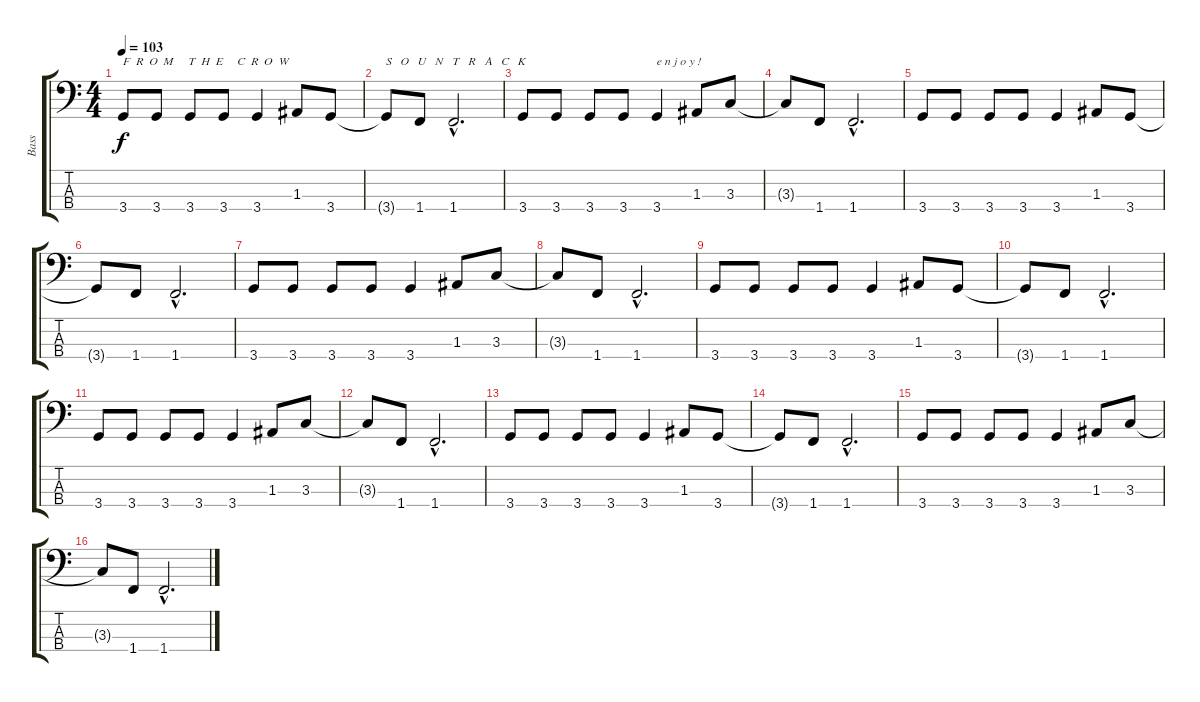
\track ("Bass" "Bass") {instrument electricbassfinger}
\staff {score tabs}
\tuning (G2 D2 A1 E1) {hide}
\ts (4 4)
\tempo 103
\clef f4
\ks c
3.4.8{txt "F  R  O  M     T  H  E     C  R  O  W" dy f instrument electricbassfinger} 3.4.8 3.4.8 3.4.8 3.4.4 1.3.8 3.4.8 |
3.4{t}.8{txt "S   O   U   N   T   R   A   C   K"} 1.4.8 1.4{hac}.2{d} |
3.4.8 3.4.8 3.4.8 3.4.8 3.4.4{txt "e n j o y !"} 1.3.8 3.3.8 |
3.3{t}.8 1.4.8 1.4{hac}.2{d} |
3.4.8 3.4.8 3.4.8 3.4.8 3.4.4 1.3.8 3.4.8 |
3.4{t}.8 1.4.8 1.4{hac}.2{d} |
3.4.8 3.4.8 3.4.8 3.4.8 3.4.4 1.3.8 3.3.8 |
3.3{t}.8 1.4.8 1.4{hac}.2{d} |
3.4.8 3.4.8 3.4.8 3.4.8 3.4.4 1.3.8 3.4.8 |
3.4{t}.8 1.4.8 1.4{hac}.2{d} |
3.4.8 3.4.8 3.4.8 3.4.8 3.4.4 1.3.8 3.3.8 |
3.3{t}.8 1.4.8 1.4{hac}.2{d} |
3.4.8 3.4.8 3.4.8 3.4.8 3.4.4 1.3.8 3.4.8 |
3.4{t}.8 1.4.8 1.4{hac}.2{d} |
3.4.8 3.4.8 3.4.8 3.4.8 3.4.4 1.3.8 3.3.8 |
3.3{t}.8 1.4.8 1.4{hac}.2{d}
